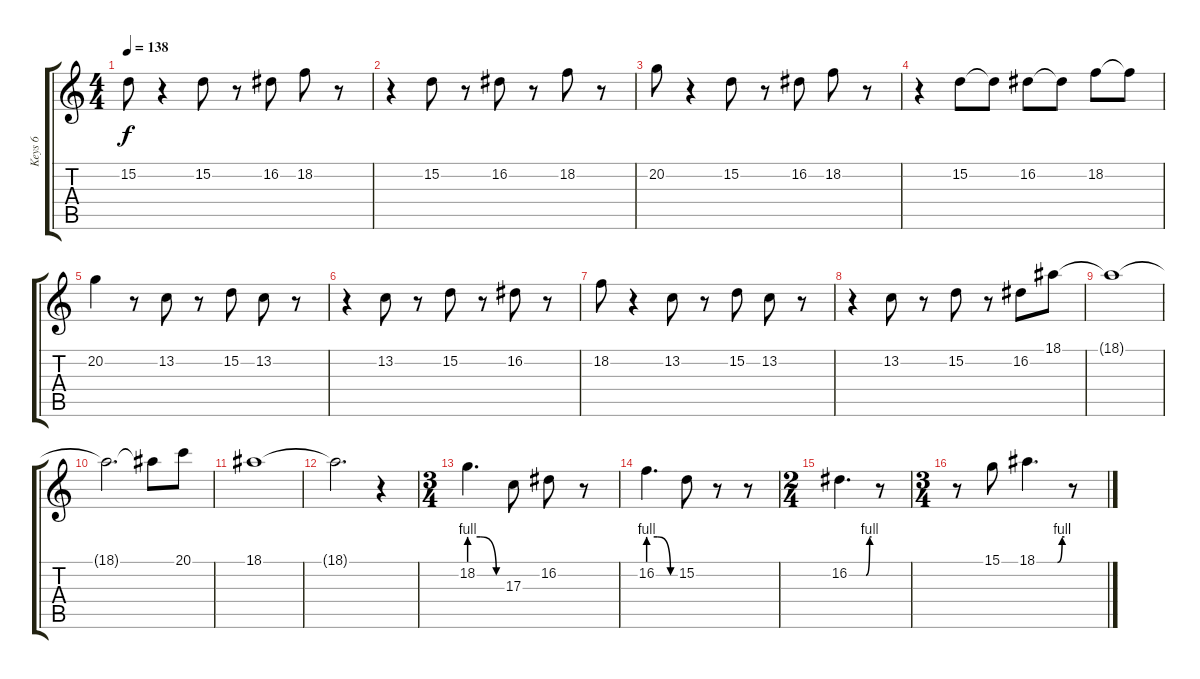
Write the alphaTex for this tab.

\track ("Keys 6" "Keys 6") {instrument pad3polysynth}
\staff {score tabs}
\tuning (E4 B3 G3 D3 A2 E2) {hide}
\ts (4 4)
\tempo 138
\clef g2
\ks c
15.2.8{dy f} r.4 15.2.8 r.8 16.2.8 18.2.8 r.8 |
r.4 15.2.8 r.8 16.2.8 r.8 18.2.8 r.8 |
20.2.8 r.4 15.2.8 r.8 16.2.8 18.2.8 r.8 |
r.4 15.2.8 15.2{t}.8 16.2.8 16.2{t}.8 18.2.8 18.2{t}.8 |
20.2.4 r.8 13.2.8 r.8 15.2.8 13.2.8 r.8 |
r.4 13.2.8 r.8 15.2.8 r.8 16.2.8 r.8 |
18.2.8 r.4 13.2.8 r.8 15.2.8 13.2.8 r.8 |
r.4 13.2.8 r.8 15.2.8 r.8 16.2.8 18.1.8{instrument lead2sawtooth} |
18.1{t}.1 |
18.1{t}.2{d} 18.1{t}.8 20.1.8 |
18.1.1 |
18.1{t}.2{d} r.4 |
\ts (3 4)
18.2{be (custom 0 4 20 4 50 0 60 0)}.4{d} 17.3.8 16.2.8 r.8 |
16.2{be (custom 0 4 20 4 50 0 60 0)}.4{d} 15.2.8 r.8 r.8 |
\ts (2 4)
16.2{be (custom 0 0 45 0 55 4 60 4)}.4{d} r.8 |
\ts (3 4)
r.8 15.1.8 18.1{be (custom 0 0 45 0 55 4 60 4)}.4{d} r.8
